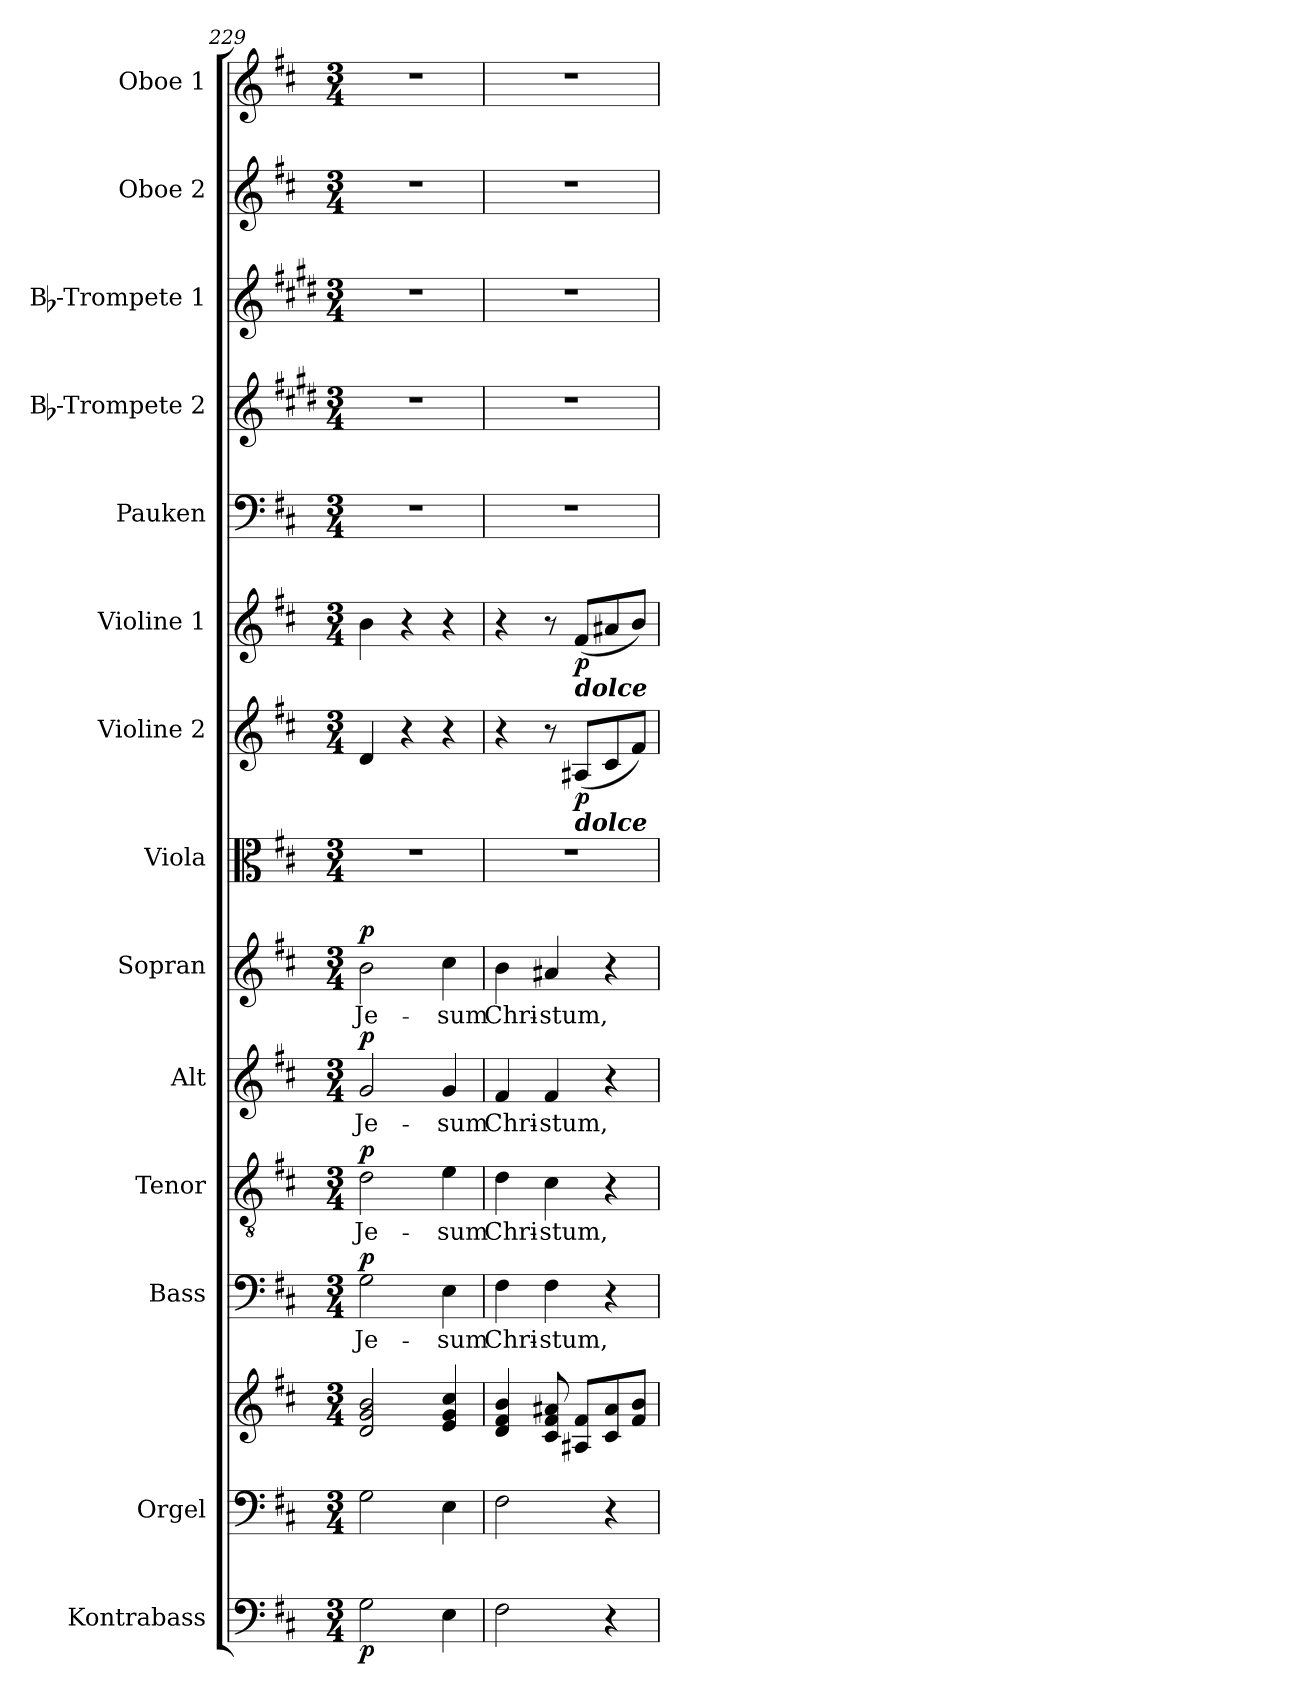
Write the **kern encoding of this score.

**kern	**dynam	**kern	**kern	**kern	**text	**dynam	**kern	**text	**dynam	**kern	**text	**dynam	**kern	**text	**dynam	**kern	**kern	**dynam	**kern	**dynam	**kern	**kern	**kern	**kern	**kern
*part14	*part14	*part13	*part13	*part12	*part12	*part12	*part11	*part11	*part11	*part10	*part10	*part10	*part9	*part9	*part9	*part8	*part7	*part7	*part6	*part6	*part5	*part4	*part3	*part2	*part1
*staff15	*staff15	*staff14	*staff13	*staff12	*staff12	*staff12	*staff11	*staff11	*staff11	*staff10	*staff10	*staff10	*staff9	*staff9	*staff9	*staff8	*staff7	*staff7	*staff6	*staff6	*staff5	*staff4	*staff3	*staff2	*staff1
*I"Kontrabass	*	*I"Orgel	*	*I"Bass	*	*	*I"Tenor	*	*	*I"Alt	*	*	*I"Sopran	*	*	*I"Viola	*I"Violine 2	*	*I"Violine 1	*	*I"Pauken	*I"Bb-Trompete 2	*I"Bb-Trompete 1	*I"Oboe 2	*I"Oboe 1
*I'Kb.	*	*I'Org.	*	*I'B.	*	*	*I'T.	*	*	*I'A.	*	*	*I'S.	*	*	*I'Vla.	*I'Vl. 2	*	*I'Vl. 1	*	*I'Pk.	*I'Bb Trp. 2	*I'Bb Trp. 1	*I'Ob. 2	*I'Ob. 1
*clefF4	*	*clefF4	*clefG2	*clefF4	*	*	*clefGv2	*	*	*clefG2	*	*	*clefG2	*	*	*clefC3	*clefG2	*	*clefG2	*	*clefF4	*clefG2	*clefG2	*clefG2	*clefG2
*ITrd7c12	*	*	*	*	*	*	*	*	*	*	*	*	*	*	*	*	*	*	*	*	*	*ITrd1c2	*ITrd1c2	*	*
*k[f#c#]	*	*k[f#c#]	*k[f#c#]	*k[f#c#]	*	*	*k[f#c#]	*	*	*k[f#c#]	*	*	*k[f#c#]	*	*	*k[f#c#]	*k[f#c#]	*	*k[f#c#]	*	*k[f#c#]	*k[f#c#]	*k[f#c#]	*k[f#c#]	*k[f#c#]
*D:	*	*D:	*D:	*D:	*	*	*D:	*	*	*D:	*	*	*D:	*	*	*D:	*D:	*	*D:	*	*D:	*D:	*D:	*D:	*D:
*M3/4	*	*M3/4	*M3/4	*M3/4	*	*	*M3/4	*	*	*M3/4	*	*	*M3/4	*	*	*M3/4	*M3/4	*	*M3/4	*	*M3/4	*M3/4	*M3/4	*M3/4	*M3/4
=229	=229	=229	=229	=229	=229	=229	=229	=229	=229	=229	=229	=229	=229	=229	=229	=229	=229	=229	=229	=229	=229	=229	=229	=229	=229
!	!LO:DY:b	!	!	!	!LO:LY:b	!LO:DY:a	!	!LO:LY:b	!LO:DY:a	!	!LO:LY:b	!LO:DY:a	!	!LO:LY:b	!LO:DY:a	!	!	!	!	!	!	!	!	!	!
2GG\	p	2G\	2d/ 2g/ 2b/	2G\	Je-	p	2d\	Je-	p	2g/	Je-	p	2b\	Je-	p	2.r	4d/	.	4b\	.	2.r	2.r	2.r	2.r	2.r
.	.	.	.	.	.	.	.	.	.	.	.	.	.	.	.	.	4r	.	4r	.	.	.	.	.	.
!	!	!	!	!	!LO:LY:b	!	!	!LO:LY:b	!	!	!LO:LY:b	!	!	!LO:LY:b	!	!	!	!	!	!	!	!	!	!	!
4EE\	.	4E\	4e/ 4g/ 4cc#/	4E\	-sum	.	4e\	-sum	.	4g/	-sum	.	4cc#\	-sum	.	.	4r	.	4r	.	.	.	.	.	.
=230	=230	=230	=230	=230	=230	=230	=230	=230	=230	=230	=230	=230	=230	=230	=230	=230	=230	=230	=230	=230	=230	=230	=230	=230	=230
!	!	!	!	!	!LO:LY:b	!	!	!LO:LY:b	!	!	!LO:LY:b	!	!	!LO:LY:b	!	!	!	!	!	!	!	!	!	!	!
2FF#\	.	2F#\	4d/ 4f#/ 4b/	4F#\	Chri-	.	4d\	Chri-	.	4f#/	Chri-	.	4b\	Chri-	.	2.r	4r	.	4r	.	2.r	2.r	2.r	2.r	2.r
!	!	!	!	!	!LO:LY:b	!	!	!LO:LY:b	!	!	!LO:LY:b	!	!	!LO:LY:b	!	!	!	!	!	!	!	!	!	!	!
.	.	.	8c#/ 8f#/ 8a#X/	4F#\	-stum,	.	4c#\	-stum,	.	4f#/	-stum,	.	4a#X/	-stum,	.	.	8r	.	8r	.	.	.	.	.	.
!	!	!	!	!	!	!	!	!	!	!	!	!	!	!	!	!	!	!	!LO:TX:b:Bi:t=dolce	!	!	!	!	!	!
!	!	!	!	!	!	!	!	!	!	!	!	!	!	!	!	!	!LO:TX:b:Bi:t=dolce	!	!	!	!	!	!	!	!
!	!	!	!	!	!	!	!	!	!	!	!	!	!	!	!	!	!	!LO:DY:b	!	!LO:DY:b	!	!	!	!	!
.	.	.	8A#X/ 8f#/L	.	.	.	.	.	.	.	.	.	.	.	.	.	(<8A#X/L	p	(<8f#/L	p	.	.	.	.	.
4r	.	4r	8c#/ 8a#/	4r	.	.	4r	.	.	4r	.	.	4r	.	.	.	8c#/	.	8a#X/	.	.	.	.	.	.
.	.	.	8f#/ 8b/J	.	.	.	.	.	.	.	.	.	.	.	.	.	8f#/J)	.	8b/J)	.	.	.	.	.	.
=	=	=	=	=	=	=	=	=	=	=	=	=	=	=	=	=	=	=	=	=	=	=	=	=	=
*-	*-	*-	*-	*-	*-	*-	*-	*-	*-	*-	*-	*-	*-	*-	*-	*-	*-	*-	*-	*-	*-	*-	*-	*-	*-
